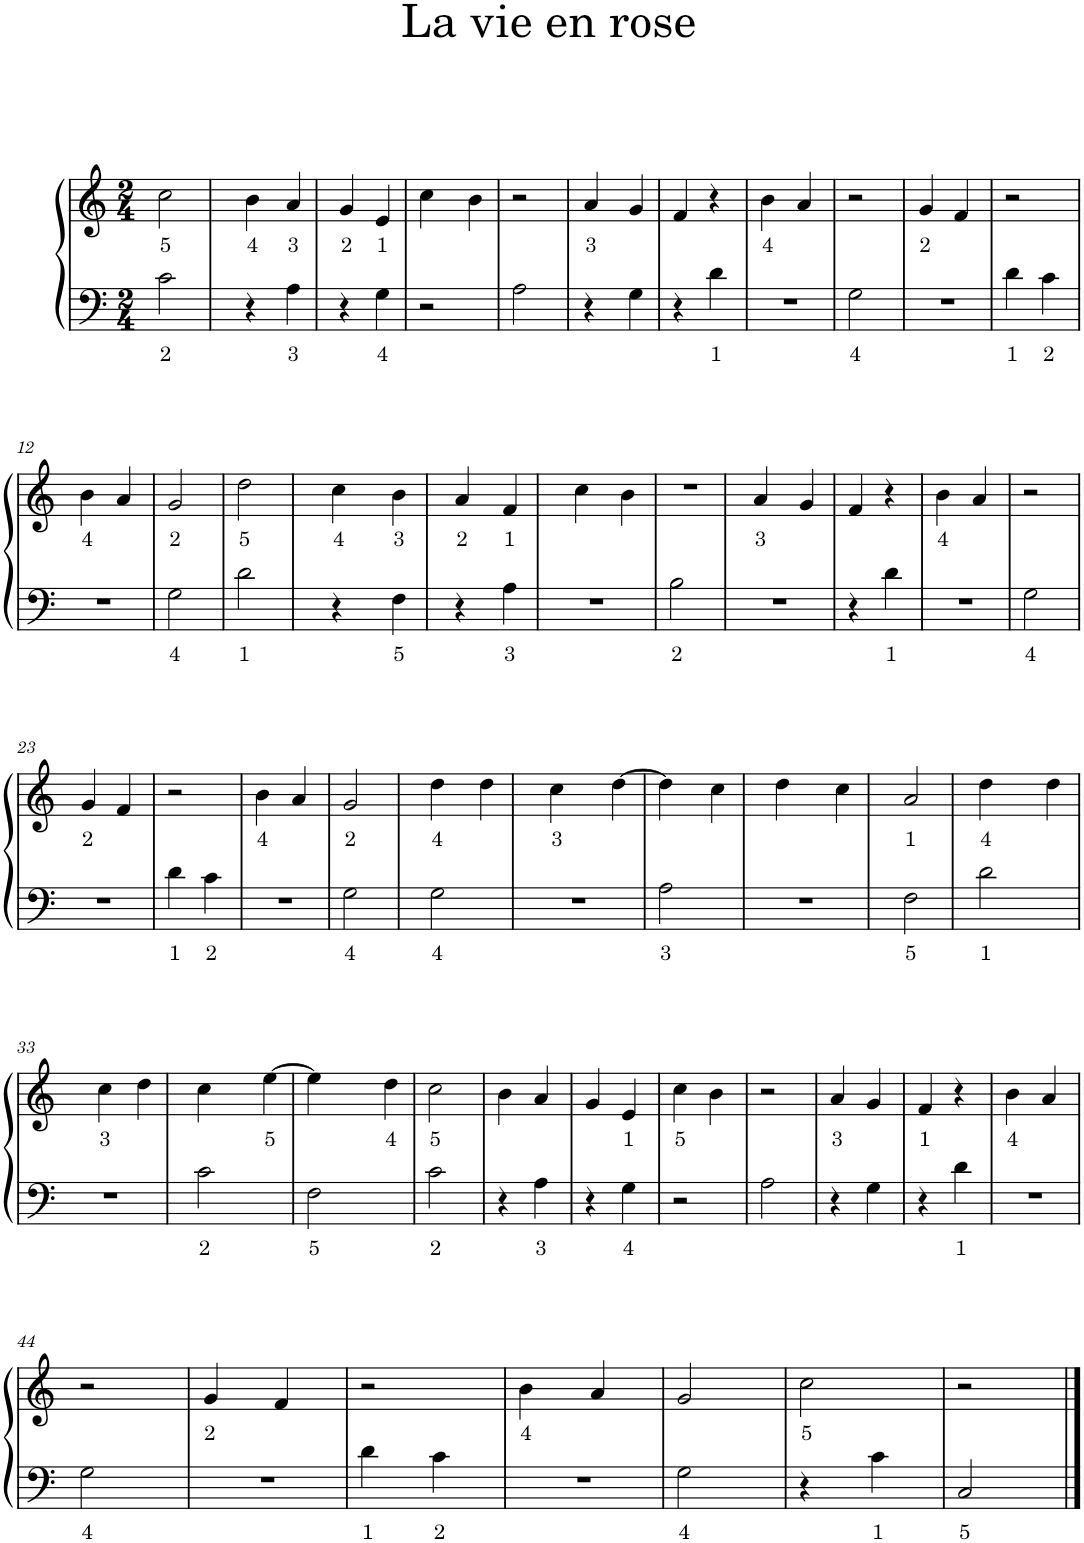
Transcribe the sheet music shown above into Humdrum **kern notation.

**kern	**text	**kern	**text
*part1	*part1	*part1	*part1
*staff2	*staff2	*staff1	*staff1
*I"Piano	*	*	*
*I'Pno.	*	*	*
*clefF4	*	*clefG2	*
*k[]	*	*k[]	*
*M2/4	*	*M2/4	*
=1	=1	=1	=1
!	!LO:LY:b	!	!LO:LY:b
2c\	2	2cc\	5
=2	=2	=2	=2
!	!	!	!LO:LY:b
4r	.	4b\	4
!	!LO:LY:b	!	!LO:LY:b
4A\	3	4a/	3
=3	=3	=3	=3
!	!	!	!LO:LY:b
4r	.	4g/	2
!	!LO:LY:b	!	!LO:LY:b
4G\	4	4e/	1
=4	=4	=4	=4
2r	.	4cc\	.
.	.	4b\	.
=5	=5	=5	=5
2A\	.	2r	.
=6	=6	=6	=6
!	!	!	!LO:LY:b
4r	.	4a/	3
4G\	.	4g/	.
=7	=7	=7	=7
4r	.	4f/	.
!	!LO:LY:b	!	!
4d\	1	4r	.
=8	=8	=8	=8
!	!	!	!LO:LY:b
2r	.	4b\	4
.	.	4a/	.
=9	=9	=9	=9
!	!LO:LY:b	!	!
2G\	4	2r	.
=10	=10	=10	=10
!	!	!	!LO:LY:b
2r	.	4g/	2
.	.	4f/	.
=11	=11	=11	=11
!	!LO:LY:b	!	!
4d\	1	2r	.
!	!LO:LY:b	!	!
4c\	2	.	.
!!LO:LB:g=z
=12	=12	=12	=12
!	!	!	!LO:LY:b
2r	.	4b\	4
.	.	4a/	.
=13	=13	=13	=13
!	!LO:LY:b	!	!LO:LY:b
2G\	4	2g/	2
=14	=14	=14	=14
!	!LO:LY:b	!	!LO:LY:b
2d\	1	2dd\	5
=15	=15	=15	=15
!	!	!	!LO:LY:b
4r	.	4cc\	4
!	!LO:LY:b	!	!LO:LY:b
4F\	5	4b\	3
=16	=16	=16	=16
!	!	!	!LO:LY:b
4r	.	4a/	2
!	!LO:LY:b	!	!LO:LY:b
4A\	3	4f/	1
=17	=17	=17	=17
2r	.	4cc\	.
.	.	4b\	.
=18	=18	=18	=18
!	!LO:LY:b	!	!
2B\	2	2r	.
=19	=19	=19	=19
!	!	!	!LO:LY:b
2r	.	4a/	3
.	.	4g/	.
=20	=20	=20	=20
4r	.	4f/	.
!	!LO:LY:b	!	!
4d\	1	4r	.
=21	=21	=21	=21
!	!	!	!LO:LY:b
2r	.	4b\	4
.	.	4a/	.
=22	=22	=22	=22
!	!LO:LY:b	!	!
2G\	4	2r	.
!!LO:LB:g=z
=23	=23	=23	=23
!	!	!	!LO:LY:b
2r	.	4g/	2
.	.	4f/	.
=24	=24	=24	=24
!	!LO:LY:b	!	!
4d\	1	2r	.
!	!LO:LY:b	!	!
4c\	2	.	.
=25	=25	=25	=25
!	!	!	!LO:LY:b
2r	.	4b\	4
.	.	4a/	.
=26	=26	=26	=26
!	!LO:LY:b	!	!LO:LY:b
2G\	4	2g/	2
=27	=27	=27	=27
!	!LO:LY:b	!	!LO:LY:b
2G\	4	4dd\	4
.	.	4dd\	.
=28	=28	=28	=28
!	!	!	!LO:LY:b
2r	.	4cc\	3
.	.	[4dd\	.
=29	=29	=29	=29
!	!LO:LY:b	!	!
2A\	3	4dd\]	.
.	.	4cc\	.
=30	=30	=30	=30
2r	.	4dd\	.
.	.	4cc\	.
=31	=31	=31	=31
!	!LO:LY:b	!	!LO:LY:b
2F\	5	2a/	1
=32	=32	=32	=32
!	!LO:LY:b	!	!LO:LY:b
2d\	1	4dd\	4
.	.	4dd\	.
!!LO:LB:g=z
=33	=33	=33	=33
!	!	!	!LO:LY:b
2r	.	4cc\	3
.	.	4dd\	.
=34	=34	=34	=34
!	!LO:LY:b	!	!
2c\	2	4cc\	.
!	!	!	!LO:LY:b
.	.	[4ee\	5
=35	=35	=35	=35
!	!LO:LY:b	!	!
2F\	5	4ee\]	.
!	!	!	!LO:LY:b
.	.	4dd\	4
=36	=36	=36	=36
!	!LO:LY:b	!	!LO:LY:b
2c\	2	2cc\	5
=37	=37	=37	=37
4r	.	4b\	.
!	!LO:LY:b	!	!
4A\	3	4a/	.
=38	=38	=38	=38
4r	.	4g/	.
!	!LO:LY:b	!	!LO:LY:b
4G\	4	4e/	1
=39	=39	=39	=39
!	!	!	!LO:LY:b
2r	.	4cc\	5
.	.	4b\	.
=40	=40	=40	=40
2A\	.	2r	.
=41	=41	=41	=41
!	!	!	!LO:LY:b
4r	.	4a/	3
4G\	.	4g/	.
=42	=42	=42	=42
!	!	!	!LO:LY:b
4r	.	4f/	1
!	!LO:LY:b	!	!
4d\	1	4r	.
=43	=43	=43	=43
!	!	!	!LO:LY:b
2r	.	4b\	4
.	.	4a/	.
!!LO:LB:g=z
=44	=44	=44	=44
!	!LO:LY:b	!	!
2G\	4	2r	.
=45	=45	=45	=45
!	!	!	!LO:LY:b
2r	.	4g/	2
.	.	4f/	.
=46	=46	=46	=46
!	!LO:LY:b	!	!
4d\	1	2r	.
!	!LO:LY:b	!	!
4c\	2	.	.
=47	=47	=47	=47
!	!	!	!LO:LY:b
2r	.	4b\	4
.	.	4a/	.
=48	=48	=48	=48
!	!LO:LY:b	!	!
2G\	4	2g/	.
=49	=49	=49	=49
!	!	!	!LO:LY:b
4r	.	2cc\	5
!	!LO:LY:b	!	!
4c\	1	.	.
=50	=50	=50	=50
!	!LO:LY:b	!	!
2C/	5	2r	.
==	==	==	==
*-	*-	*-	*-
